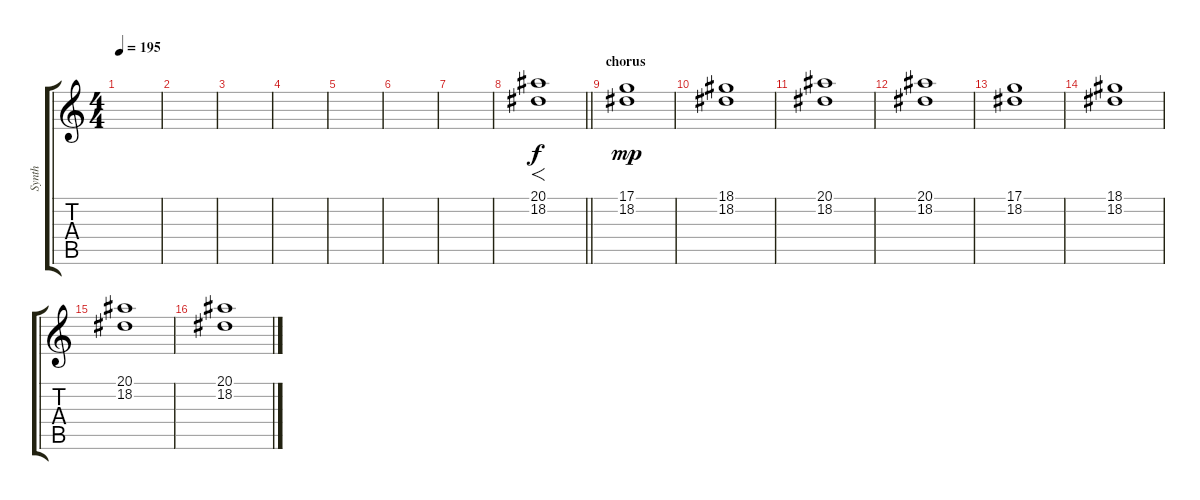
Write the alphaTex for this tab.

\track ("Synth" "Synth") {instrument lead2sawtooth}
\staff {score tabs}
\tuning (D4 A3 F3 C3 G2 C2) {hide}
\ts (4 4)
\tempo 195
\clef g2
\ks c
|
|
|
|
|
|
|
\barLineRight lightlight
(20.1 18.2).1{f} |
\section ("" "chorus")
(17.1 18.2).1{dy mp} |
(18.1 18.2).1 |
(20.1 18.2).1 |
(20.1 18.2).1 |
(17.1 18.2).1 |
(18.1 18.2).1 |
(20.1 18.2).1 |
(20.1 18.2).1
